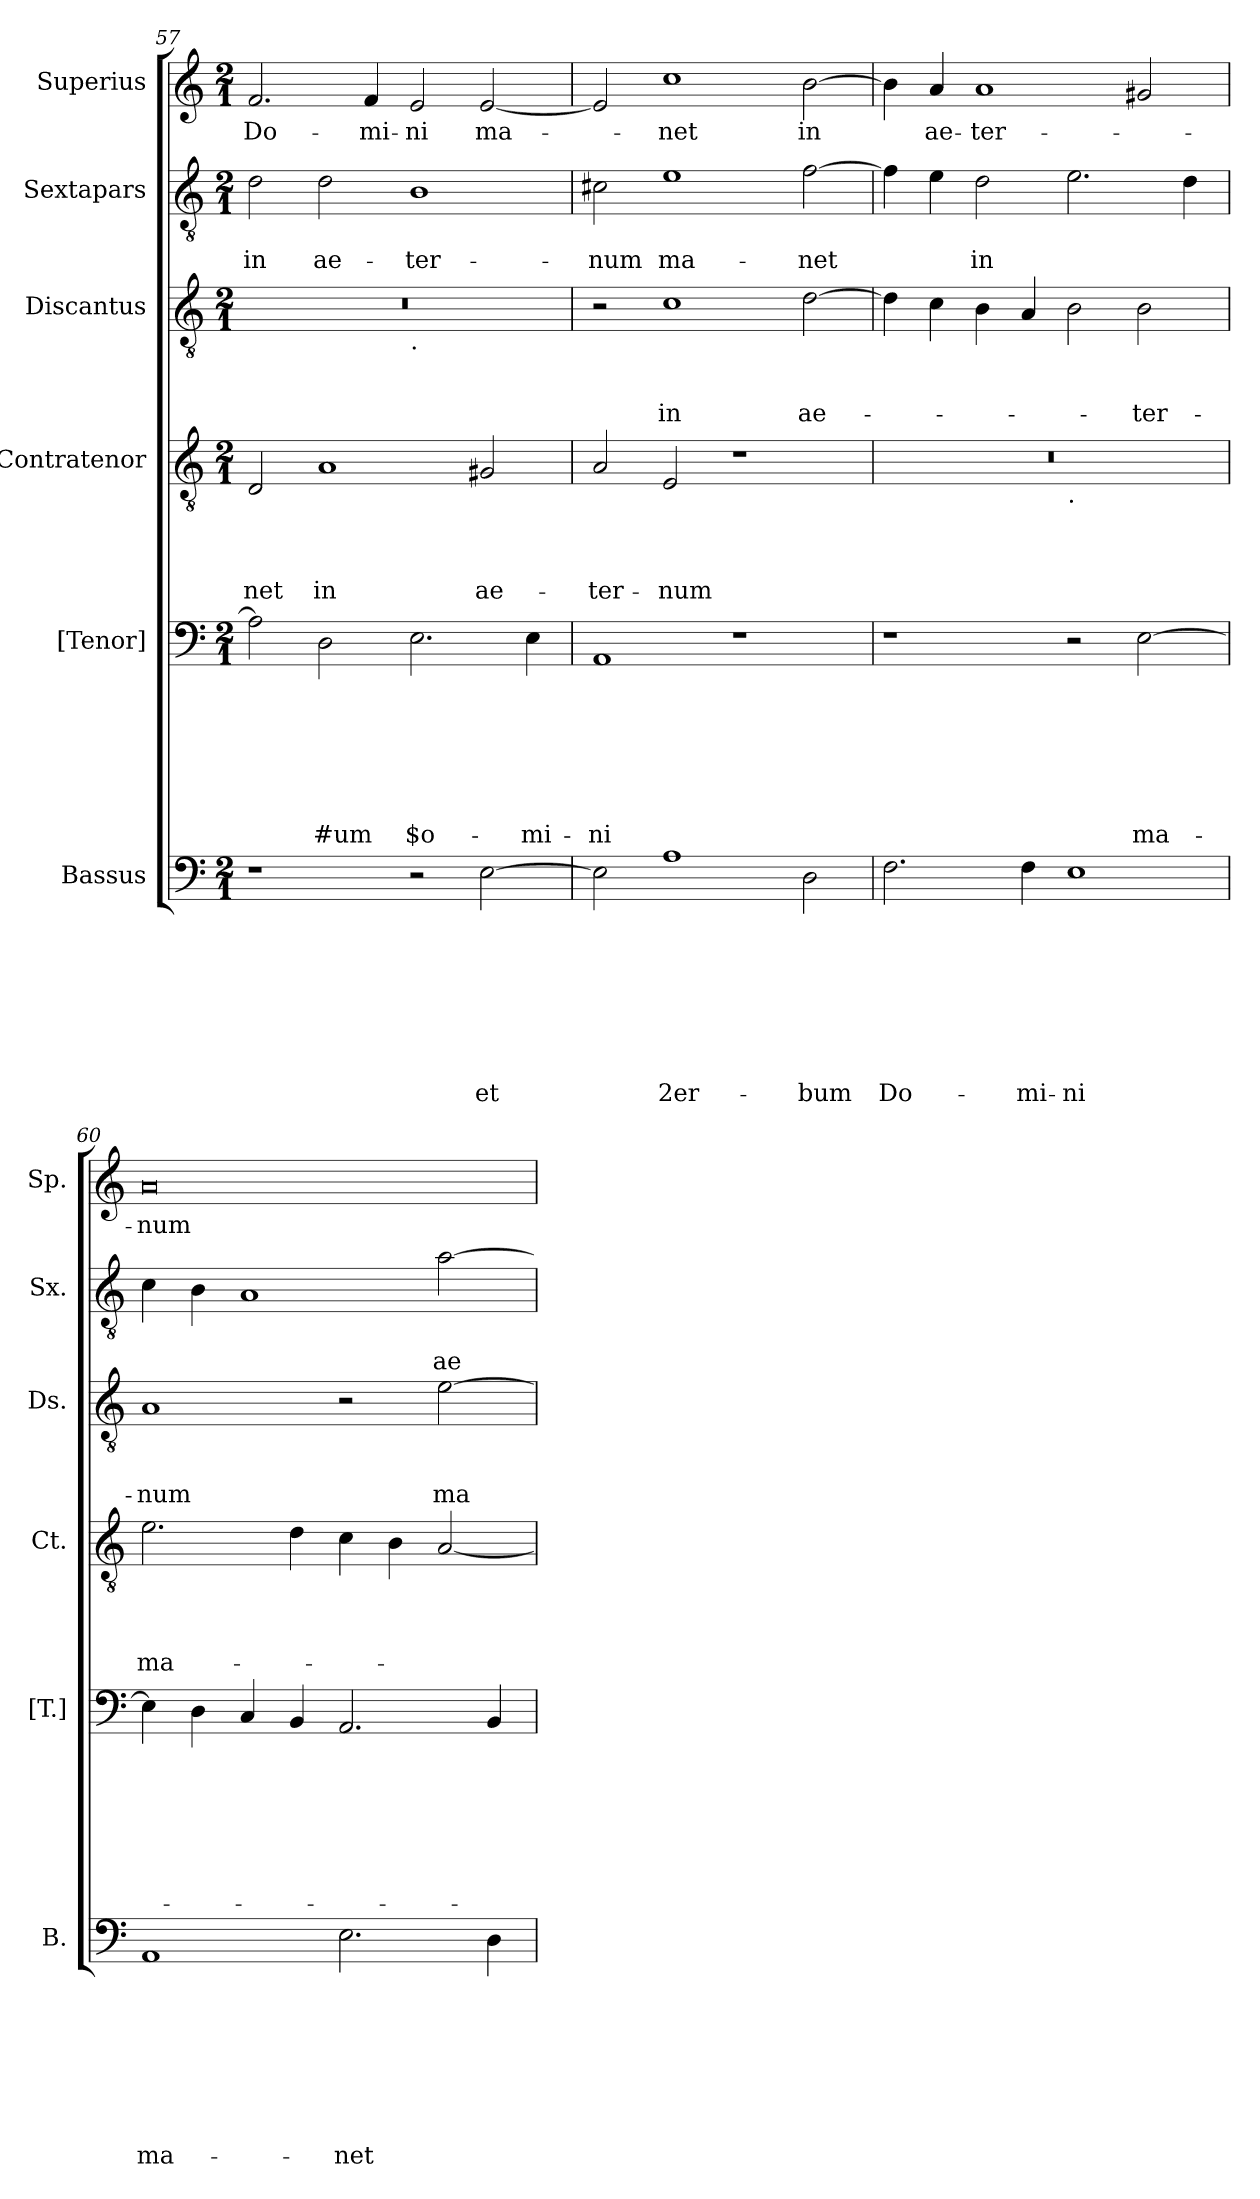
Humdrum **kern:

**kern	**text	**text	**text	**text	**text	**text	**text	**text	**kern	**text	**text	**text	**text	**text	**text	**text	**kern	**text	**text	**text	**text	**kern	**text	**text	**text	**kern	**text	**text	**kern	**text
*part6	*part6	*part6	*part6	*part6	*part6	*part6	*part6	*part6	*part5	*part5	*part5	*part5	*part5	*part5	*part5	*part5	*part4	*part4	*part4	*part4	*part4	*part3	*part3	*part3	*part3	*part2	*part2	*part2	*part1	*part1
*staff6	*staff6	*staff6	*staff6	*staff6	*staff6	*staff6	*staff6	*staff6	*staff5	*staff5	*staff5	*staff5	*staff5	*staff5	*staff5	*staff5	*staff4	*staff4	*staff4	*staff4	*staff4	*staff3	*staff3	*staff3	*staff3	*staff2	*staff2	*staff2	*staff1	*staff1
*I"Bassus	*	*	*	*	*	*	*	*	*I"[Tenor]	*	*	*	*	*	*	*	*I"Contratenor	*	*	*	*	*I"Discantus	*	*	*	*I"Sextapars	*	*	*I"Superius	*
*I'B.	*	*	*	*	*	*	*	*	*I'[T.]	*	*	*	*	*	*	*	*I'Ct.	*	*	*	*	*I'Ds.	*	*	*	*I'Sx.	*	*	*I'Sp.	*
*clefF4	*	*	*	*	*	*	*	*	*clefF4	*	*	*	*	*	*	*	*clefGv2	*	*	*	*	*clefGv2	*	*	*	*clefGv2	*	*	*clefG2	*
*k[]	*	*	*	*	*	*	*	*	*k[]	*	*	*	*	*	*	*	*k[]	*	*	*	*	*k[]	*	*	*	*k[]	*	*	*k[]	*
*C:	*	*	*	*	*	*	*	*	*C:	*	*	*	*	*	*	*	*C:	*	*	*	*	*C:	*	*	*	*C:	*	*	*C:	*
*M2/1	*	*	*	*	*	*	*	*	*M2/1	*	*	*	*	*	*	*	*M2/1	*	*	*	*	*M2/1	*	*	*	*M2/1	*	*	*M2/1	*
=57	=57	=57	=57	=57	=57	=57	=57	=57	=57	=57	=57	=57	=57	=57	=57	=57	=57	=57	=57	=57	=57	=57	=57	=57	=57	=57	=57	=57	=57	=57
!	!	!	!	!	!	!	!	!	!	!	!	!	!	!	!	!	!	!	!	!	!LO:LY:b	!	!	!	!	!	!	!LO:LY:b	!	!LO:LY:b
*	*	*	*	*	*	*	*	*	*	*	*	*	*	*	*	*	*	*	*	*	*	*^	*	*	*	*	*	*	*	*
1r	.	.	.	.	.	.	.	.	2A\]	.	.	.	.	.	.	.	2D/	.	.	.	-net	0r	1ryy	.	.	.	2d\	.	in	2.f/	Do-
!	!	!	!	!	!	!	!	!	!	!	!	!	!	!	!	!LO:LY:b	!	!	!	!	!LO:LY:b	!	!	!	!	!	!	!	!LO:LY:b	!	!
.	.	.	.	.	.	.	.	.	2D\	.	.	.	.	.	.	-#um	1A	.	.	.	in	.	.	.	.	.	2d\	.	ae-	.	.
!	!	!	!	!	!	!	!	!	!	!	!	!	!	!	!	!	!	!	!	!	!	!	!	!	!	!	!	!	!	!	!LO:LY:b
.	.	.	.	.	.	.	.	.	.	.	.	.	.	.	.	.	.	.	.	.	.	.	.	.	.	.	.	.	.	4f/	-mi-
!	!	!	!	!	!	!	!	!	!	!	!	!	!	!	!	!	!	!	!	!	!	!	!LO:TX:b:t=.	!	!	!	!	!	!	!	!
!	!	!	!	!	!	!	!	!	!	!	!	!	!	!	!	!LO:LY:b	!	!	!	!	!	!	!	!	!	!	!	!	!LO:LY:b	!	!LO:LY:b
2r	.	.	.	.	.	.	.	.	2.E\	.	.	.	.	.	.	$o-	.	.	.	.	.	.	1ryy	.	.	.	1B	.	-ter-	2e/	-ni
!	!	!	!	!	!	!	!	!LO:LY:b	!	!	!	!	!	!	!	!	!	!	!	!	!LO:LY:b	!	!	!	!	!	!	!	!	!	!LO:LY:b
[>2E\	.	.	.	.	.	.	.	et	.	.	.	.	.	.	.	.	2G#X/	.	.	.	ae-	.	.	.	.	.	.	.	.	[<2e/	ma-
!	!	!	!	!	!	!	!	!	!	!	!	!	!	!	!	!LO:LY:b	!	!	!	!	!	!	!	!	!	!	!	!	!	!	!
.	.	.	.	.	.	.	.	.	4E\	.	.	.	.	.	.	-mi-	.	.	.	.	.	.	.	.	.	.	.	.	.	.	.
=58	=58	=58	=58	=58	=58	=58	=58	=58	=58	=58	=58	=58	=58	=58	=58	=58	=58	=58	=58	=58	=58	=58	=58	=58	=58	=58	=58	=58	=58	=58	=58
!	!	!	!	!	!	!	!	!	!	!	!	!	!	!	!	!LO:LY:b	!	!	!	!	!LO:LY:b	!	!	!	!	!	!	!	!LO:LY:b	!	!
*	*	*	*	*	*	*	*	*	*	*	*	*	*	*	*	*	*	*	*	*	*	*v	*v	*	*	*	*	*	*	*	*
2E\]	.	.	.	.	.	.	.	.	1AA	.	.	.	.	.	.	-ni	2A/	.	.	.	-ter-	2r	.	.	.	2c#X\	.	-num	2e/]	.
!	!	!	!	!	!	!	!	!LO:LY:b	!	!	!	!	!	!	!	!	!	!	!	!	!LO:LY:b	!	!	!	!LO:LY:b	!	!	!LO:LY:b	!	!LO:LY:b
1A	.	.	.	.	.	.	.	2er-	.	.	.	.	.	.	.	.	2E/	.	.	.	-num	1c	.	.	in	1e	.	ma-	1cc	-net
.	.	.	.	.	.	.	.	.	1r	.	.	.	.	.	.	.	1r	.	.	.	.	.	.	.	.	.	.	.	.	.
!	!	!	!	!	!	!	!	!LO:LY:b	!	!	!	!	!	!	!	!	!	!	!	!	!	!	!	!	!LO:LY:b	!	!	!LO:LY:b	!	!LO:LY:b
2D\	.	.	.	.	.	.	.	-bum	.	.	.	.	.	.	.	.	.	.	.	.	.	[<2d\	.	.	ae-	[<2f\	.	-net	[<2b\	in
!!LO:LB:g=z
=59	=59	=59	=59	=59	=59	=59	=59	=59	=59	=59	=59	=59	=59	=59	=59	=59	=59	=59	=59	=59	=59	=59	=59	=59	=59	=59	=59	=59	=59	=59
!	!	!	!	!	!	!	!	!LO:LY:b	!	!	!	!	!	!	!	!	!	!	!	!	!	!	!	!	!	!	!	!	!	!
*	*	*	*	*	*	*	*	*	*	*	*	*	*	*	*	*	*^	*	*	*	*	*	*	*	*	*	*	*	*	*
2.F\	.	.	.	.	.	.	.	Do-	1r	.	.	.	.	.	.	.	0r	1ryy	.	.	.	.	4d\]	.	.	.	4f\]	.	.	4b\]	.
!	!	!	!	!	!	!	!	!	!	!	!	!	!	!	!	!	!	!	!	!	!	!	!	!	!	!	!	!	!	!	!LO:LY:b
.	.	.	.	.	.	.	.	.	.	.	.	.	.	.	.	.	.	.	.	.	.	.	4c\	.	.	.	4e\	.	.	4a/	ae-
!	!	!	!	!	!	!	!	!	!	!	!	!	!	!	!	!	!	!	!	!	!	!	!	!	!	!	!	!	!LO:LY:b	!	!LO:LY:b
.	.	.	.	.	.	.	.	.	.	.	.	.	.	.	.	.	.	.	.	.	.	.	4B\	.	.	.	2d\	.	in	1a	-ter-
!	!	!	!	!	!	!	!	!LO:LY:b	!	!	!	!	!	!	!	!	!	!	!	!	!	!	!	!	!	!	!	!	!	!	!
4F\	.	.	.	.	.	.	.	-mi-	.	.	.	.	.	.	.	.	.	.	.	.	.	.	4A/	.	.	.	.	.	.	.	.
!	!	!	!	!	!	!	!	!	!	!	!	!	!	!	!	!	!	!LO:TX:b:t=.	!	!	!	!	!	!	!	!	!	!	!	!	!
!	!	!	!	!	!	!	!	!LO:LY:b	!	!	!	!	!	!	!	!	!	!	!	!	!	!	!	!	!	!	!	!	!	!	!
1E	.	.	.	.	.	.	.	-ni	2r	.	.	.	.	.	.	.	.	1ryy	.	.	.	.	2B\	.	.	.	2.e\	.	.	.	.
!	!	!	!	!	!	!	!	!	!	!	!	!	!	!	!	!LO:LY:b	!	!	!	!	!	!	!	!	!	!LO:LY:b	!	!	!	!	!
.	.	.	.	.	.	.	.	.	[>2E\	.	.	.	.	.	.	ma-	.	.	.	.	.	.	2B\	.	.	-ter-	.	.	.	2g#X/	.
.	.	.	.	.	.	.	.	.	.	.	.	.	.	.	.	.	.	.	.	.	.	.	.	.	.	.	4d\	.	.	.	.
=60	=60	=60	=60	=60	=60	=60	=60	=60	=60	=60	=60	=60	=60	=60	=60	=60	=60	=60	=60	=60	=60	=60	=60	=60	=60	=60	=60	=60	=60	=60	=60
!	!	!	!	!	!	!	!	!LO:LY:b	!	!	!	!	!	!	!	!	!	!	!	!	!	!LO:LY:b	!	!	!	!LO:LY:b	!	!	!	!	!LO:LY:b
*	*	*	*	*	*	*	*	*	*	*	*	*	*	*	*	*	*v	*v	*	*	*	*	*	*	*	*	*	*	*	*	*
1AA	.	.	.	.	.	.	.	ma-	4E\]	.	.	.	.	.	.	.	2.e\	.	.	.	ma-	1A	.	.	-num	4c\	.	.	0a	-num
.	.	.	.	.	.	.	.	.	4D\	.	.	.	.	.	.	.	.	.	.	.	.	.	.	.	.	4B\	.	.	.	.
.	.	.	.	.	.	.	.	.	4C/	.	.	.	.	.	.	.	.	.	.	.	.	.	.	.	.	1A	.	.	.	.
.	.	.	.	.	.	.	.	.	4BB/	.	.	.	.	.	.	.	4d\	.	.	.	.	.	.	.	.	.	.	.	.	.
!	!	!	!	!	!	!	!	!LO:LY:b	!	!	!	!	!	!	!	!	!	!	!	!	!	!	!	!	!	!	!	!	!	!
2.E\	.	.	.	.	.	.	.	-net	2.AA/	.	.	.	.	.	.	.	4c\	.	.	.	.	2r	.	.	.	.	.	.	.	.
.	.	.	.	.	.	.	.	.	.	.	.	.	.	.	.	.	4B\	.	.	.	.	.	.	.	.	.	.	.	.	.
!	!	!	!	!	!	!	!	!	!	!	!	!	!	!	!	!	!	!	!	!	!	!	!	!	!LO:LY:b	!	!	!LO:LY:b	!	!
.	.	.	.	.	.	.	.	.	.	.	.	.	.	.	.	.	[<2A/	.	.	.	.	[>2e\	.	.	ma-	[>2a\	.	ae-	.	.
4D\	.	.	.	.	.	.	.	.	4BB/	.	.	.	.	.	.	.	.	.	.	.	.	.	.	.	.	.	.	.	.	.
=	=	=	=	=	=	=	=	=	=	=	=	=	=	=	=	=	=	=	=	=	=	=	=	=	=	=	=	=	=	=
*-	*-	*-	*-	*-	*-	*-	*-	*-	*-	*-	*-	*-	*-	*-	*-	*-	*-	*-	*-	*-	*-	*-	*-	*-	*-	*-	*-	*-	*-	*-
